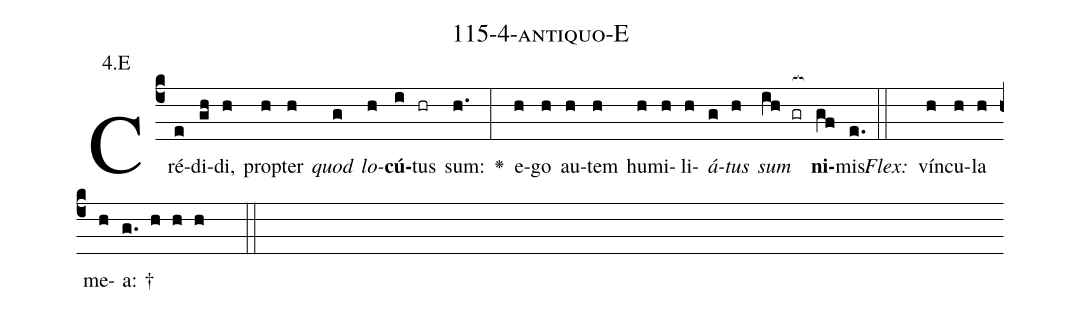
name: 115-4-antiquo-E;
annotation: 4.E;
%%
(c4)Cré(e)di(gh)di,(h) prop(h)ter(h) <i>quod</i>(g) <i>lo</i>(h)<b>cú</b>(i)tus(hr) sum:(h.) <v>\greheightstar</v>(:) e(h)go(h) au(h)tem(h) hu(h)mi(h)li(h)<i>á</i>(g)<i>tus</i>(h) <i>sum</i>(ih gr[ocb:1{]) <b>ni</b>(gf[ocb:0}])mis.(e.) (::)
<i>Flex:</i>()  vín(h)cu(h)la(h) me(h)a: †(g. h h h  ::)

%E(h) u(g) o(h) u(ih) a(gf) e.(e.) (::)
